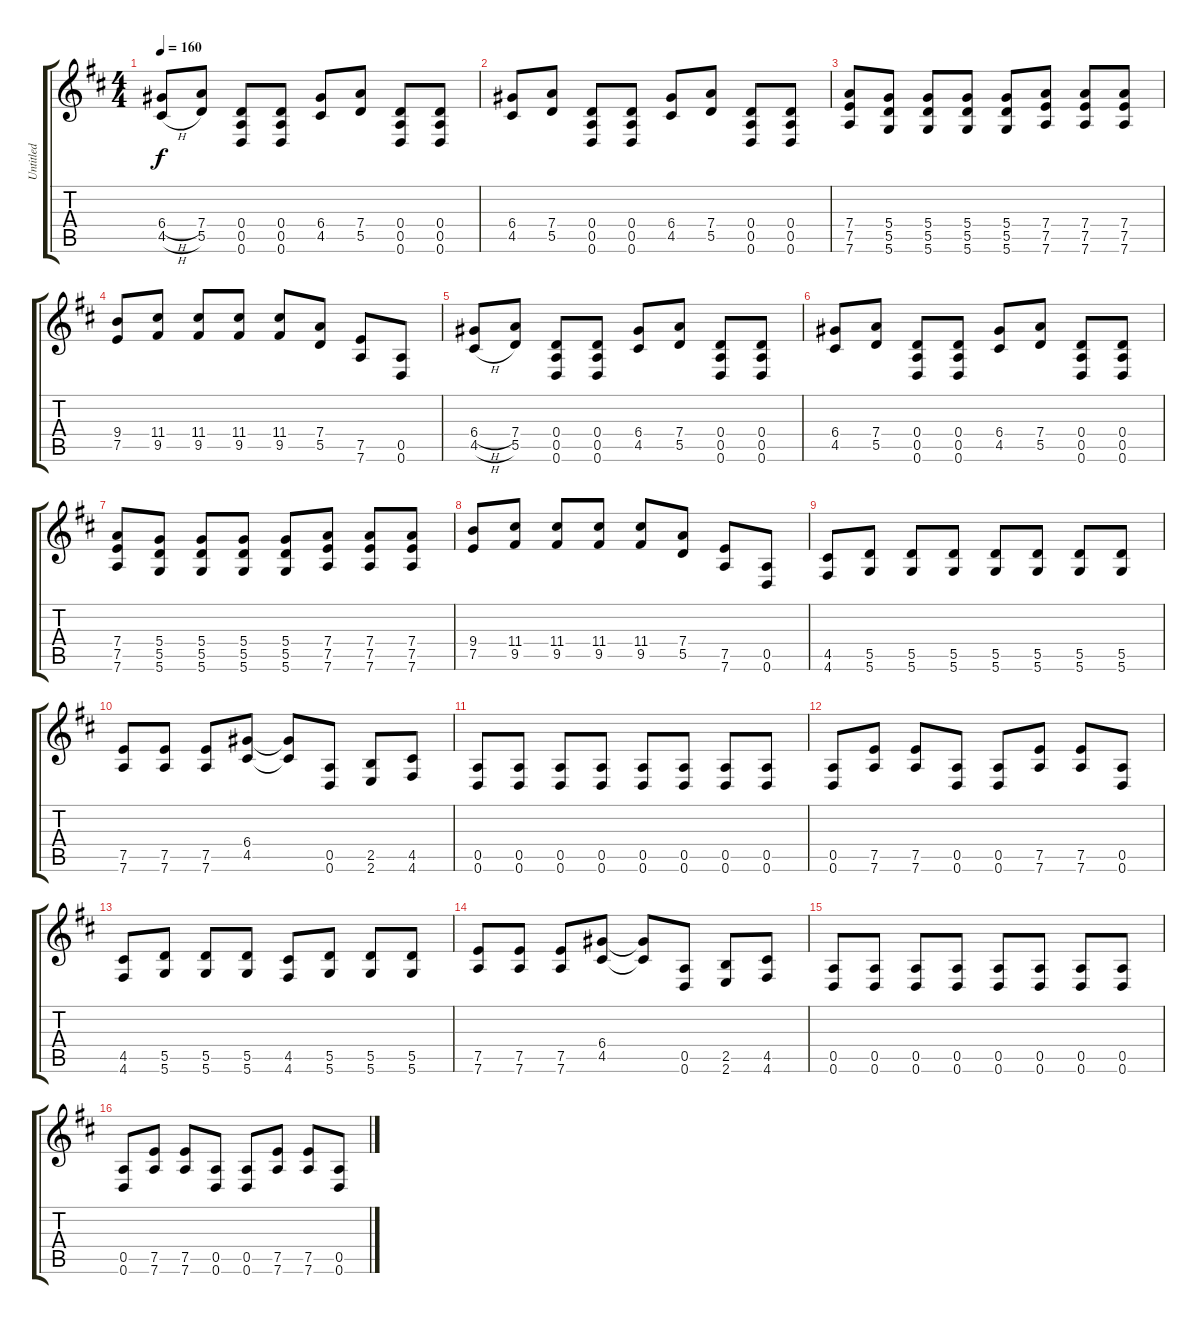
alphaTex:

\track ("Untitled" "Untitled") {instrument distortionguitar}
\staff {score tabs}
\tuning (E4 B3 G3 D3 A2 D2) {hide}
\ts (4 4)
\tempo 160
\clef g2
\ks d
(6.4{h} 4.5{h}).8{dy f} (7.4 5.5).8 (0.4 0.5 0.6).8 (0.4 0.5 0.6).8 (6.4 4.5).8 (7.4 5.5).8 (0.4 0.5 0.6).8 (0.4 0.5 0.6).8 |
(6.4 4.5).8 (7.4 5.5).8 (0.4 0.5 0.6).8 (0.4 0.5 0.6).8 (6.4 4.5).8 (7.4 5.5).8 (0.4 0.5 0.6).8 (0.4 0.5 0.6).8 |
(7.4 7.5 7.6).8 (5.4 5.5 5.6).8 (5.4 5.5 5.6).8 (5.4 5.5 5.6).8 (5.4 5.5 5.6).8 (7.4 7.5 7.6).8 (7.4 7.5 7.6).8 (7.4 7.5 7.6).8 |
(9.4 7.5).8 (11.4 9.5).8 (11.4 9.5).8 (11.4 9.5).8 (11.4 9.5).8 (7.4 5.5).8 (7.5 7.6).8 (0.5 0.6).8 |
(6.4{h} 4.5{h}).8 (7.4 5.5).8 (0.4 0.5 0.6).8 (0.4 0.5 0.6).8 (6.4 4.5).8 (7.4 5.5).8 (0.4 0.5 0.6).8 (0.4 0.5 0.6).8 |
(6.4 4.5).8 (7.4 5.5).8 (0.4 0.5 0.6).8 (0.4 0.5 0.6).8 (6.4 4.5).8 (7.4 5.5).8 (0.4 0.5 0.6).8 (0.4 0.5 0.6).8 |
(7.4 7.5 7.6).8 (5.4 5.5 5.6).8 (5.4 5.5 5.6).8 (5.4 5.5 5.6).8 (5.4 5.5 5.6).8 (7.4 7.5 7.6).8 (7.4 7.5 7.6).8 (7.4 7.5 7.6).8 |
(9.4 7.5).8 (11.4 9.5).8 (11.4 9.5).8 (11.4 9.5).8 (11.4 9.5).8 (7.4 5.5).8 (7.5 7.6).8 (0.5 0.6).8 |
(4.5 4.6).8 (5.5 5.6).8 (5.5 5.6).8 (5.5 5.6).8 (5.5 5.6).8 (5.5 5.6).8 (5.5 5.6).8 (5.5 5.6).8 |
(7.5 7.6).8 (7.5 7.6).8 (7.5 7.6).8 (6.4 4.5).8 (6.4{t} 4.5{t}).8 (0.5 0.6).8 (2.5 2.6).8 (4.5 4.6).8 |
(0.5 0.6).8 (0.5 0.6).8 (0.5 0.6).8 (0.5 0.6).8 (0.5 0.6).8 (0.5 0.6).8 (0.5 0.6).8 (0.5 0.6).8 |
(0.5 0.6).8 (7.5 7.6).8 (7.5 7.6).8 (0.5 0.6).8 (0.5 0.6).8 (7.5 7.6).8 (7.5 7.6).8 (0.5 0.6).8 |
(4.5 4.6).8 (5.5 5.6).8 (5.5 5.6).8 (5.5 5.6).8 (4.5 4.6).8 (5.5 5.6).8 (5.5 5.6).8 (5.5 5.6).8 |
(7.5 7.6).8 (7.5 7.6).8 (7.5 7.6).8 (6.4 4.5).8 (6.4{t} 4.5{t}).8 (0.5 0.6).8 (2.5 2.6).8 (4.5 4.6).8 |
(0.5 0.6).8 (0.5 0.6).8 (0.5 0.6).8 (0.5 0.6).8 (0.5 0.6).8 (0.5 0.6).8 (0.5 0.6).8 (0.5 0.6).8 |
(0.5 0.6).8 (7.5 7.6).8 (7.5 7.6).8 (0.5 0.6).8 (0.5 0.6).8 (7.5 7.6).8 (7.5 7.6).8 (0.5 0.6).8
